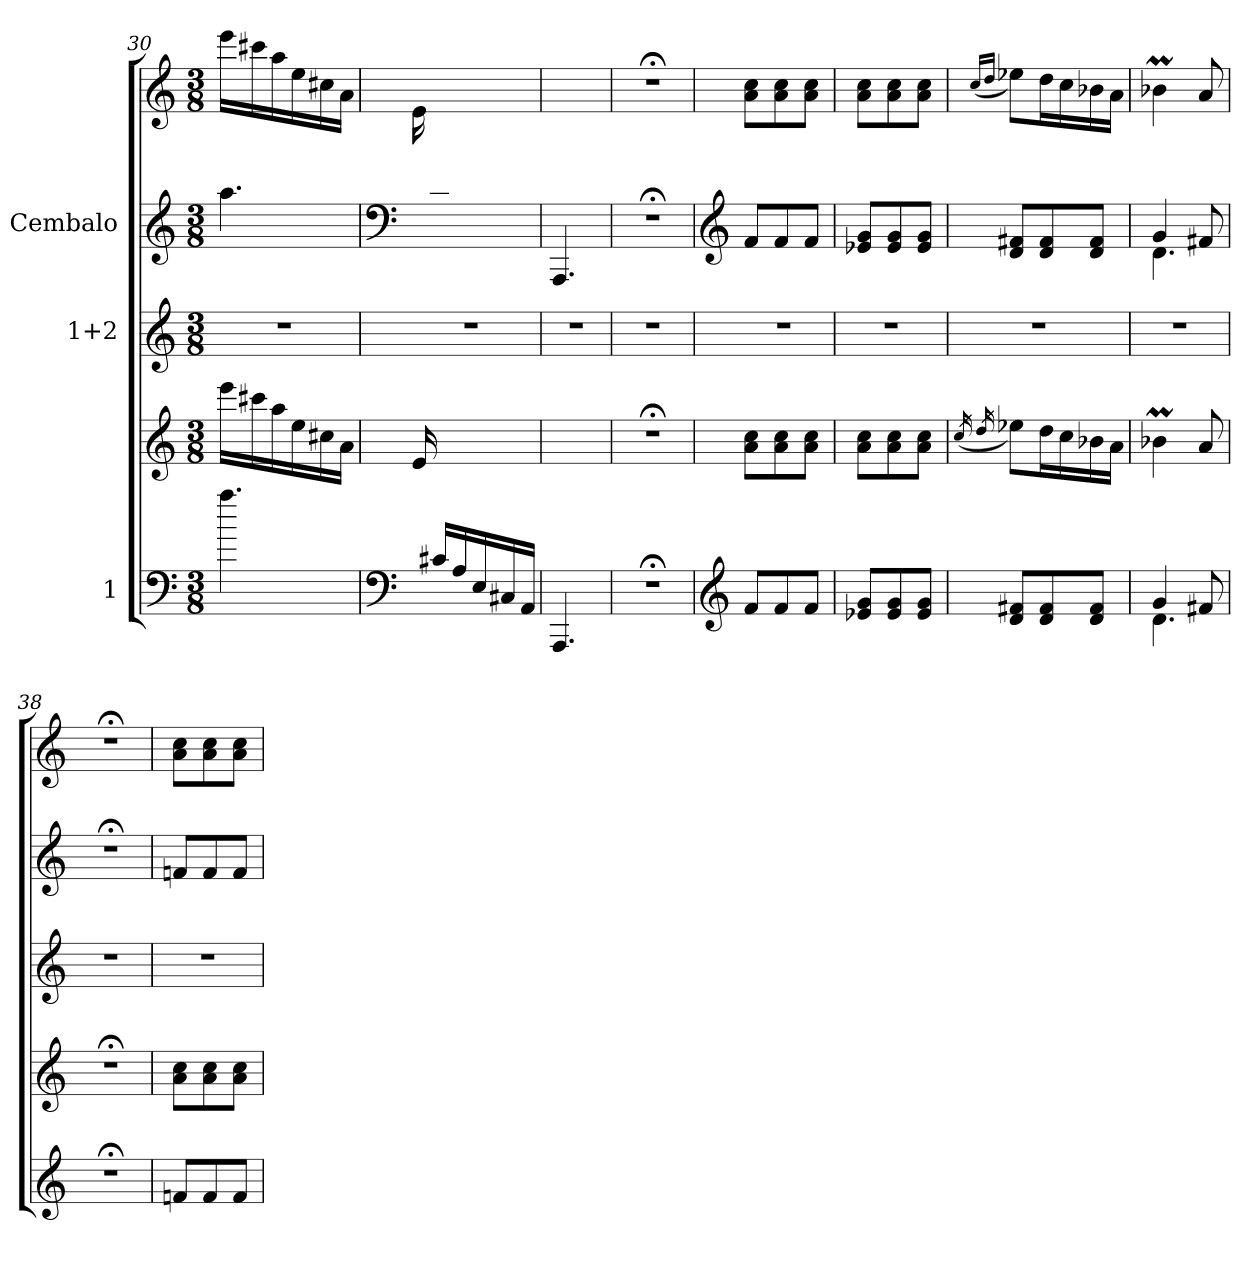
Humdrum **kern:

**kern	**kern	**kern	**kern	**kern
*part3	*part3	*part2	*part1	*part1
*staff5	*staff4	*staff3	*staff2	*staff1
*I"1	*	*I"1+2	*I"Cembalo	*
*clefF4	*clefG2	*clefG2	*clefG2	*clefG2
*k[]	*k[]	*k[]	*k[]	*k[]
*M3/8	*M3/8	*M3/8	*M3/8	*M3/8
=30	=30	=30	=30	=30
4.aa\	16eee\LL	4.r	4.aa\	16eee\LL
.	16ccc#X\	.	.	16ccc#X\
.	16aa\	.	.	16aa\
.	16ee\	.	.	16ee\
.	16cc#X\	.	.	16cc#X\
.	16a\JJ	.	.	16a\JJ
=31	=31	=31	=31	=31
*clefF4	*	*	*clefF4	*
*^	*	*	*^	*
16ryy	4.ryy	16e/	4.r	16ryy	4.ryy	16e\LL
16c#X/LL	.	4ryy	.	16c#X/	.	4ryy
16A/	.	.	.	16A/	.	.
16E/	.	.	.	16E/	.	.
16C#X/	.	.	.	16C#X/	.	.
16AA/JJ	.	16ryy	.	16AA/JJ	.	16ryy
=32	=32	=32	=32	=32	=32	=32
4.AAA/	4.ryy	4.ryy	4.r	4.AAA/	4.ryy	4.ryy
*v	*v	*	*	*v	*v	*
=33	=33	=33	=33	=33
4.r;<	4.r;<	4.r	4.r;<	4.r;<
!!LO:PB:g=z
=34	=34	=34	=34	=34
*clefG2	*	*	*clefG2	*
8f/L	8a\ 8cc\L	4.r	8f/L	8a\ 8cc\L
8f/	8a\ 8cc\	.	8f/	8a\ 8cc\
8f/J	8a\ 8cc\J	.	8f/J	8a\ 8cc\J
=35	=35	=35	=35	=35
8e-X/ 8g/L	8a\ 8cc\L	4.r	8e-X/ 8g/L	8a\ 8cc\L
8e-/ 8g/	8a\ 8cc\	.	8e-/ 8g/	8a\ 8cc\
8e-/ 8g/J	8a\ 8cc\J	.	8e-/ 8g/J	8a\ 8cc\J
=36	=36	=36	=36	=36
.	(<16qcc/	.	.	(<16qcc/LL
.	16qdd/	.	.	16qdd/JJ
8d/ 8f#X/L	8ee-X\L)	4.r	8d/ 8f#X/L	8ee-X\L)
8d/ 8f#/	16dd\L	.	8d/ 8f#/	16dd\L
.	16cc\	.	.	16cc\
8d/ 8f#/J	16b-X\	.	8d/ 8f#/J	16b-X\
.	16a\JJ	.	.	16a\JJ
=37	=37	=37	=37	=37
*^	*	*	*^	*
4g/	4.d\	4b-XM\	4.r	4g/	4.d\	4b-XM\
8f#X/	.	8a/	.	8f#X/	.	8a/
*v	*v	*	*	*v	*v	*
=38	=38	=38	=38	=38
4.r;<	4.r;<	4.r	4.r;<	4.r;<
=39	=39	=39	=39	=39
8fn/L	8a\ 8cc\L	4.r	8fn/L	8a\ 8cc\L
8f/	8a\ 8cc\	.	8f/	8a\ 8cc\
8f/J	8a\ 8cc\J	.	8f/J	8a\ 8cc\J
=	=	=	=	=
*-	*-	*-	*-	*-
